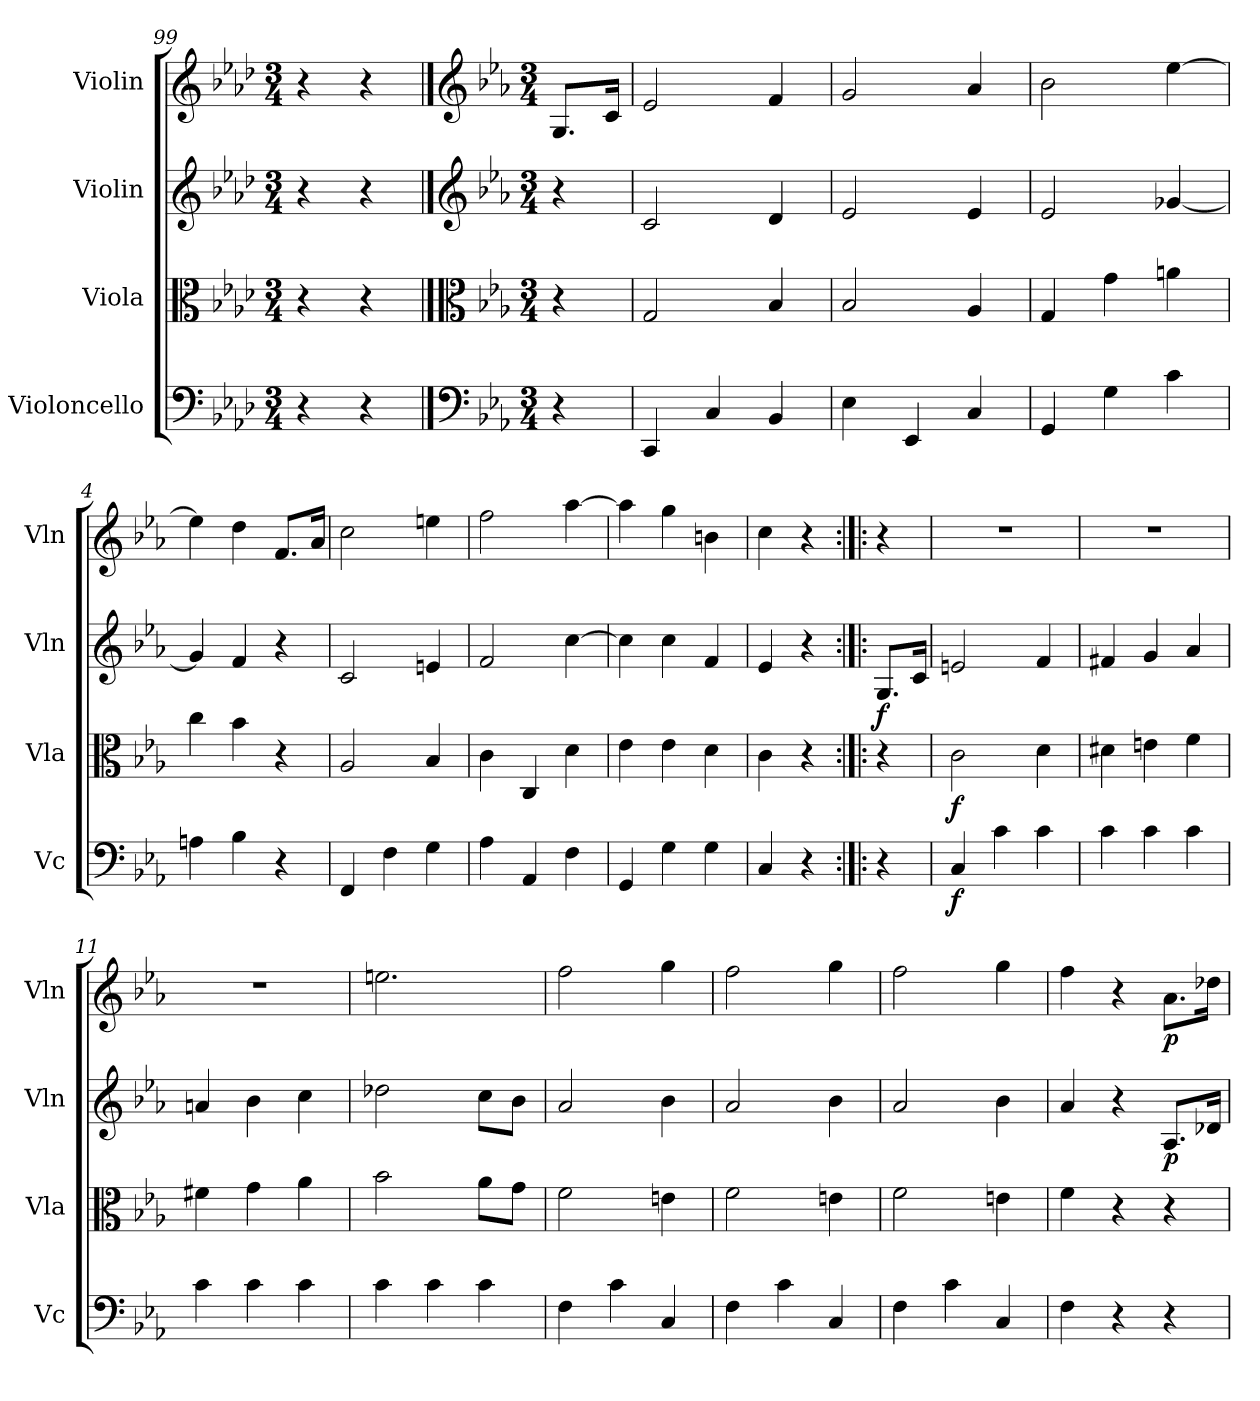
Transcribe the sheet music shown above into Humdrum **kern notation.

**kern	**dynam	**kern	**dynam	**kern	**dynam	**kern	**dynam
*part4	*part4	*part3	*part3	*part2	*part2	*part1	*part1
*staff4	*staff4	*staff3	*staff3	*staff2	*staff2	*staff1	*staff1
*I"Violoncello	*	*I"Viola	*	*I"Violin	*	*I"Violin	*
*I'Vc	*	*I'Vla	*	*I'Vln	*	*I'Vln	*
*clefF4	*	*clefC3	*	*clefG2	*	*clefG2	*
*k[b-e-a-d-]	*	*k[b-e-a-d-]	*	*k[b-e-a-d-]	*	*k[b-e-a-d-]	*
*M3/4	*	*M3/4	*	*M3/4	*	*M3/4	*
=99	=99	=99	=99	=99	=99	=99	=99
4r	.	4r	.	4r	.	4r	.
4r	.	4r	.	4r	.	4r	.
==	==	==	==	==	==	==	==
*clefF4	*	*clefC3	*	*clefG2	*	*clefG2	*
*k[b-e-a-]	*	*k[b-e-a-]	*	*k[b-e-a-]	*	*k[b-e-a-]	*
*c:	*	*c:	*	*c:	*	*c:	*
*M3/4	*	*M3/4	*	*M3/4	*	*M3/4	*
*	*	*	*	*	*	*MM120	*
4r	.	4r	.	4r	.	8.G/L	.
.	.	.	.	.	.	16c/Jk	.
=1	=1	=1	=1	=1	=1	=1	=1
4CC/	.	2G/	.	2c/	.	2e-/	.
4C/	.	.	.	.	.	.	.
4BB-/	.	4B-/	.	4d/	.	4f/	.
=2	=2	=2	=2	=2	=2	=2	=2
4E-\	.	2B-/	.	2e-/	.	2g/	.
4EE-/	.	.	.	.	.	.	.
4C/	.	4A-/	.	4e-/	.	4a-/	.
=3	=3	=3	=3	=3	=3	=3	=3
4GG/	.	4G/	.	2e-/	.	2b-\	.
4G\	.	4g\	.	.	.	.	.
4c\	.	4an\	.	[4g-X/	.	[4ee-\	.
=4	=4	=4	=4	=4	=4	=4	=4
4An\	.	4cc\	.	4g-/]	.	4ee-\]	.
4B-\	.	4b-\	.	4f/	.	4dd\	.
4r	.	4r	.	4r	.	8.f/L	.
.	.	.	.	.	.	16a-/Jk	.
=5	=5	=5	=5	=5	=5	=5	=5
4FF/	.	2A-/	.	2c/	.	2cc\	.
4F\	.	.	.	.	.	.	.
4G\	.	4B-/	.	4en/	.	4een\	.
=6	=6	=6	=6	=6	=6	=6	=6
4A-\	.	4c\	.	2f/	.	2ff\	.
4AA-/	.	4C/	.	.	.	.	.
4F\	.	4d\	.	[4cc\	.	[4aa-\	.
=7	=7	=7	=7	=7	=7	=7	=7
4GG/	.	4e-\	.	4cc\]	.	4aa-\]	.
4G\	.	4e-\	.	4cc\	.	4gg\	.
4G\	.	4d\	.	4f/	.	4bn\	.
=8	=8	=8	=8	=8	=8	=8	=8
4C/	.	4c\	.	4e-/	.	4cc\	.
4r	.	4r	.	4r	.	4r	.
=:|!|:	=:|!|:	=:|!|:	=:|!|:	=:|!|:	=:|!|:	=:|!|:	=:|!|:
4r	.	4r	.	8.G/L	f	4r	.
.	.	.	.	16c/Jk	.	.	.
=9	=9	=9	=9	=9	=9	=9	=9
4C/	f	2c\	f	2en/	.	2.r	.
4c\	.	.	.	.	.	.	.
4c\	.	4d\	.	4f/	.	.	.
=10	=10	=10	=10	=10	=10	=10	=10
4c\	.	4d#X\	.	4f#X/	.	2.r	.
4c\	.	4en\	.	4g/	.	.	.
4c\	.	4f\	.	4a-/	.	.	.
=11	=11	=11	=11	=11	=11	=11	=11
4c\	.	4f#X\	.	4an/	.	2.r	.
4c\	.	4g\	.	4b-\	.	.	.
4c\	.	4a-\	.	4cc\	.	.	.
=12	=12	=12	=12	=12	=12	=12	=12
4c\	.	2b-\	.	2dd-X\	.	2.een\	.
4c\	.	.	.	.	.	.	.
4c\	.	8a-\L	.	8cc\L	.	.	.
.	.	8g\J	.	8b-\J	.	.	.
=13	=13	=13	=13	=13	=13	=13	=13
4F\	.	2f\	.	2a-/	.	2ff\	.
4c\	.	.	.	.	.	.	.
4C/	.	4en\	.	4b-\	.	4gg\	.
=14	=14	=14	=14	=14	=14	=14	=14
4F\	.	2f\	.	2a-/	.	2ff\	.
4c\	.	.	.	.	.	.	.
4C/	.	4en\	.	4b-\	.	4gg\	.
=15	=15	=15	=15	=15	=15	=15	=15
4F\	.	2f\	.	2a-/	.	2ff\	.
4c\	.	.	.	.	.	.	.
4C/	.	4en\	.	4b-\	.	4gg\	.
=16	=16	=16	=16	=16	=16	=16	=16
4F\	.	4f\	.	4a-/	.	4ff\	.
4r	.	4r	.	4r	.	4r	.
4r	.	4r	.	8.A-/L	p	8.a-\L	p
.	.	.	.	16d-X/Jk	.	16dd-X\Jk	.
=	=	=	=	=	=	=	=
*-	*-	*-	*-	*-	*-	*-	*-
